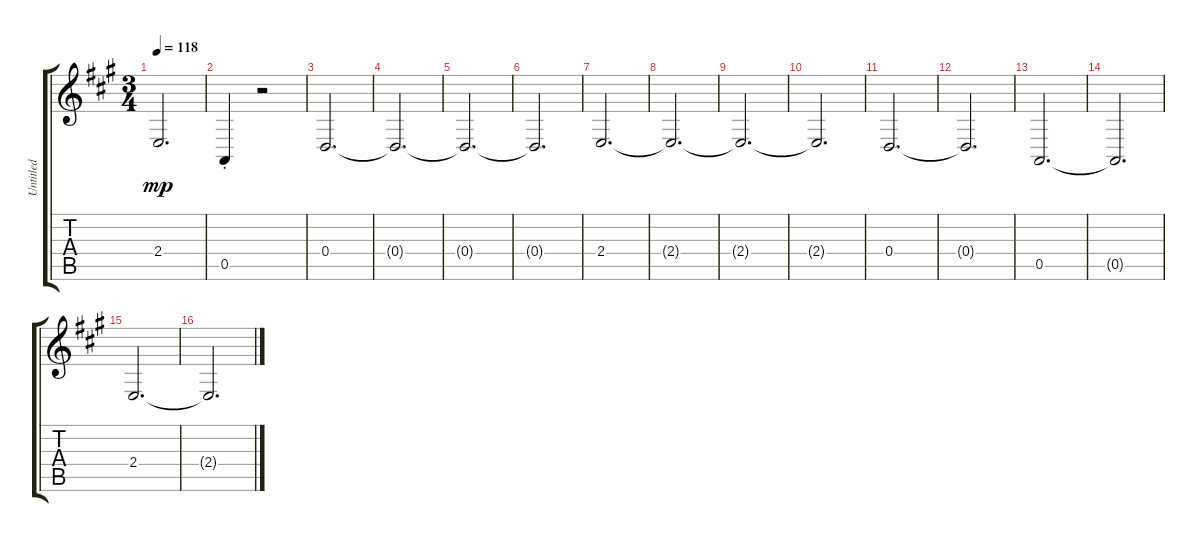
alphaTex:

\track ("Untitled" "Untitled") {instrument baritonesax}
\staff {score tabs}
\tuning (E4 B3 G3 D3 A2 E2) {hide}
\ts (3 4)
\tempo 118
\clef g2
\ks a
2.4.2{d dy mp} |
0.5{st}.4 r.2 |
0.4.2{d} |
0.4{t}.2{d} |
0.4{t}.2{d} |
0.4{t}.2{d} |
2.4.2{d} |
2.4{t}.2{d} |
2.4{t}.2{d} |
2.4{t}.2{d} |
0.4.2{d} |
0.4{t}.2{d} |
0.5.2{d} |
0.5{t}.2{d} |
2.4.2{d} |
2.4{t}.2{d}
